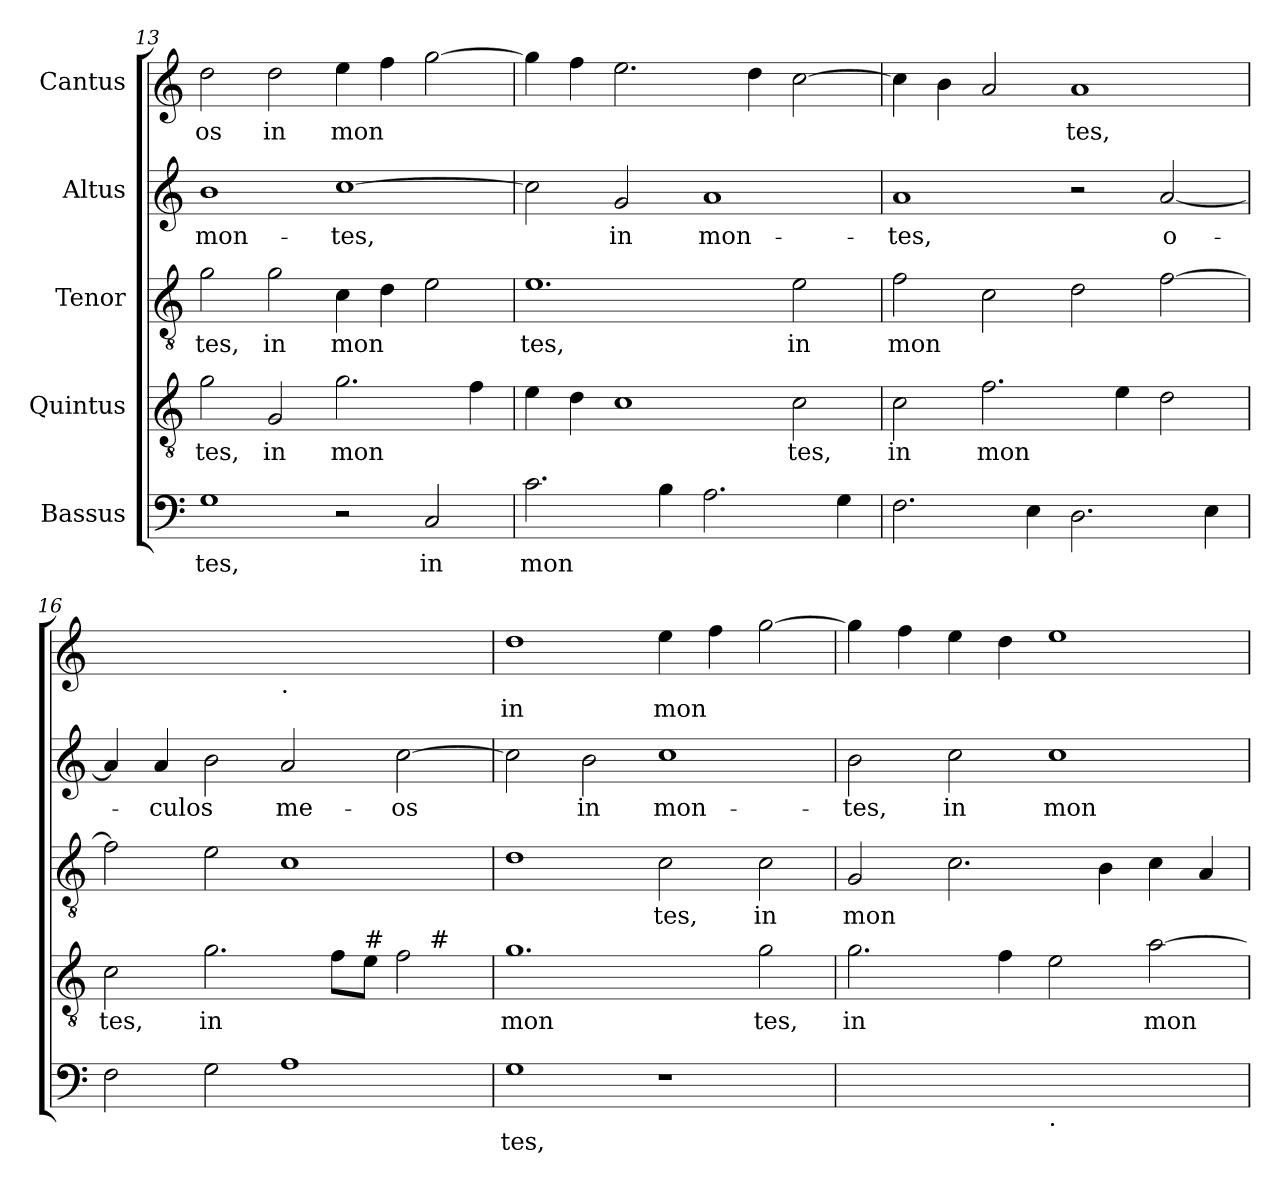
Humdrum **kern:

**kern	**text	**kern	**text	**kern	**text	**kern	**text	**kern	**text
*part5	*part5	*part4	*part4	*part3	*part3	*part2	*part2	*part1	*part1
*staff5	*staff5	*staff4	*staff4	*staff3	*staff3	*staff2	*staff2	*staff1	*staff1
*I"Bassus	*	*I"Quintus	*	*I"Tenor	*	*I"Altus	*	*I"Cantus	*
*clefF4	*	*clefGv2	*	*clefGv2	*	*clefG2	*	*clefG2	*
*k[]	*	*k[]	*	*k[]	*	*k[]	*	*k[]	*
=13	=13	=13	=13	=13	=13	=13	=13	=13	=13
!	!LO:LY:b	!	!LO:LY:b	!	!LO:LY:b	!	!LO:LY:b	!	!LO:LY:b
1G	tes,	2g\	tes,	2g\	tes,	1b	mon-	2dd\	os
!	!	!	!LO:LY:b	!	!LO:LY:b	!	!	!	!LO:LY:b
.	.	2G/	in	2g\	in	.	.	2dd\	in
!	!	!	!LO:LY:b	!	!LO:LY:b	!	!LO:LY:b	!	!LO:LY:b
2r	.	2.g\	mon	4c\	mon	[>1cc	-tes,	4ee\	mon
.	.	.	.	4d\	.	.	.	4ff\	.
!	!LO:LY:b	!	!	!	!	!	!	!	!
2C/	in	.	.	2e\	.	.	.	[>2gg\	.
.	.	4f\	.	.	.	.	.	.	.
=14	=14	=14	=14	=14	=14	=14	=14	=14	=14
!	!LO:LY:b	!	!	!	!LO:LY:b	!	!	!	!
2.c\	mon	4e\	.	1.e	tes,	2cc\]	.	4gg\]	.
.	.	4d\	.	.	.	.	.	4ff\	.
!	!	!	!	!	!	!	!LO:LY:b	!	!
.	.	1c	.	.	.	2g/	in	2.ee\	.
4B\	.	.	.	.	.	.	.	.	.
!	!	!	!	!	!	!	!LO:LY:b	!	!
2.A\	.	.	.	.	.	1a	mon-	.	.
.	.	.	.	.	.	.	.	4dd\	.
!	!	!	!LO:LY:b	!	!LO:LY:b	!	!	!	!
.	.	2c\	tes,	2e\	in	.	.	[>2cc\	.
4G\	.	.	.	.	.	.	.	.	.
=15	=15	=15	=15	=15	=15	=15	=15	=15	=15
!	!	!	!LO:LY:b	!	!LO:LY:b	!	!LO:LY:b	!	!
2.F\	.	2c\	in	2f\	mon	1a	-tes,	4cc\]	.
.	.	.	.	.	.	.	.	4b\	.
!	!	!	!LO:LY:b	!	!	!	!	!	!
.	.	2.f\	mon	2c\	.	.	.	2a/	.
4E\	.	.	.	.	.	.	.	.	.
!	!	!	!	!	!	!	!	!	!LO:LY:b
2.D\	.	.	.	2d\	.	2r	.	1a	tes,
.	.	4e\	.	.	.	.	.	.	.
!	!	!	!	!	!	!	!LO:LY:b	!	!
.	.	2d\	.	[>2f\	.	[<2a/	o-	.	.
4E\	.	.	.	.	.	.	.	.	.
=16	=16	=16	=16	=16	=16	=16	=16	=16	=16
!	!	!	!LO:LY:b	!	!	!	!	!	!
*	*	*^	*	*	*	*	*	*	*
2F\	.	2c\	1ryy	tes,	2f\]	.	4a/]	.	1ryy	.
!	!	!	!	!	!	!	!	!LO:LY:b	!	!
.	.	.	.	.	.	.	4a/	-culos	.	.
!	!	!	!	!LO:LY:b	!	!	!	!	!	!
2G\	.	2.g\	.	in	2e\	.	2b\	.	.	.
!	!	!	!	!	!	!	!	!	!LO:TX:b:t=.	!
!	!	!	!	!	!	!	!	!LO:LY:b	!	!
1A	.	.	2ryy	.	1c	.	2a/	me-	1ryy	.
.	.	8f\L	.	.	.	.	.	.	.	.
!	!	!LO:TX:a:t=#	!	!	!	!	!	!	!	!
.	.	8e\J	.	.	.	.	.	.	.	.
!	!	!	!	!	!	!	!	!LO:LY:b	!	!
.	.	2f\	8ryy	.	.	.	[>2cc\	-os	.	.
!	!	!	!LO:TX:a:t=#	!	!	!	!	!	!	!
.	.	.	4.ryy	.	.	.	.	.	.	.
!!LO:LB:g=z
=17	=17	=17	=17	=17	=17	=17	=17	=17	=17	=17
!	!LO:LY:b	!	!	!LO:LY:b	!	!	!	!	!	!LO:LY:b
*	*	*v	*v	*	*	*	*	*	*	*
1G	tes,	1.g	mon	1d	.	2cc\]	.	1dd	in
!	!	!	!	!	!	!	!LO:LY:b	!	!
.	.	.	.	.	.	2b\	in	.	.
!	!	!	!	!	!LO:LY:b	!	!LO:LY:b	!	!LO:LY:b
1r	.	.	.	2c\	tes,	1cc	mon-	4ee\	mon
.	.	.	.	.	.	.	.	4ff\	.
!	!	!	!LO:LY:b	!	!LO:LY:b	!	!	!	!
.	.	2g\	tes,	2c\	in	.	.	[>2gg\	.
!!LO:PB:g=z
=18	=18	=18	=18	=18	=18	=18	=18	=18	=18
!	!	!	!LO:LY:b	!	!LO:LY:b	!	!LO:LY:b	!	!
1ryy	.	2.g\	in	2G/	mon	2b\	-tes,	4gg\]	.
.	.	.	.	.	.	.	.	4ff\	.
!	!	!	!	!	!	!	!LO:LY:b	!	!
.	.	.	.	2.c\	.	2cc\	in	4ee\	.
.	.	4f\	.	.	.	.	.	4dd\	.
!LO:TX:b:t=.	!	!	!	!	!	!	!	!	!
!	!	!	!	!	!	!	!LO:LY:b	!	!
1ryy	.	2e\	.	.	.	1cc	mon	1ee	.
.	.	.	.	4B\	.	.	.	.	.
!	!	!	!LO:LY:b	!	!	!	!	!	!
.	.	[>2a\	mon	4c\	.	.	.	.	.
.	.	.	.	4A/	.	.	.	.	.
=	=	=	=	=	=	=	=	=	=
*-	*-	*-	*-	*-	*-	*-	*-	*-	*-
